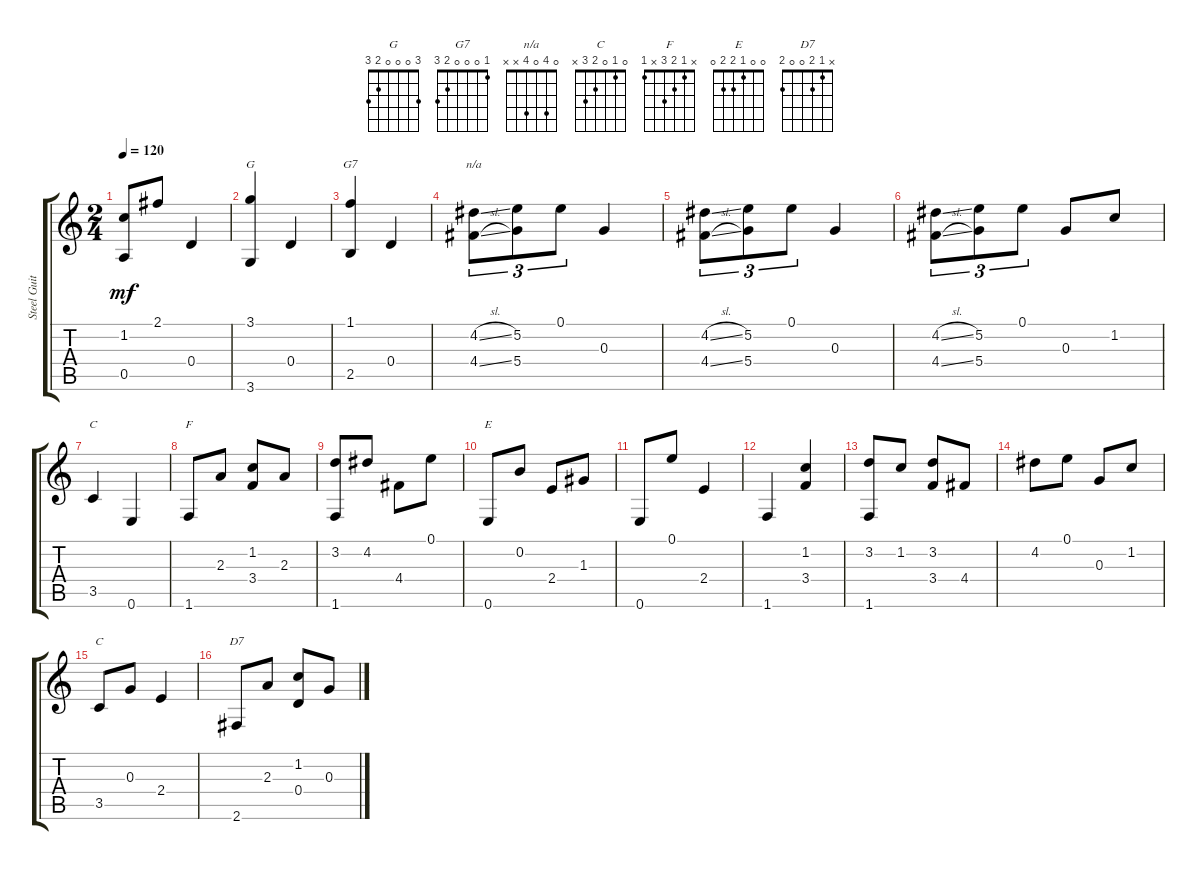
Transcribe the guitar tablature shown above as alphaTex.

\track ("Steel Guitar" "Steel Guit") {instrument acousticguitarsteel}
\staff {score tabs}
\tuning (E4 B3 G3 D3 A2 E2) {hide}
\chord ("G" 3 0 0 0 2 3)
\chord ("G7" 1 0 0 0 2 3)
\chord ("n/a" 0 4 0 4 x x)
\chord ("C" 0 1 0 2 3 0)
\chord ("F" x 1 2 3 x 1)
\chord ("E" 0 0 1 2 2 0)
\chord ("C" 0 1 0 2 3 x)
\chord ("D7" x 1 2 0 0 2)
\ts (2 4)
\tempo 120
\clef g2
\ks c
(1.2 0.5).8{dy mf} 2.1.8 0.4.4 |
(3.1 3.6).4{ch "G"} 0.4.4 |
(1.1 2.5).4{ch "G7"} 0.4.4 |
(4.2{sl} 4.4{sl}).8{tu (3 2) ch "n/a"} (5.2 5.4).8{tu (3 2)} 0.1.8{tu (3 2)} 0.3.4 |
(4.2{sl} 4.4{sl}).8{tu (3 2)} (5.2 5.4).8{tu (3 2)} 0.1.8{tu (3 2)} 0.3.4 |
(4.2{sl} 4.4{sl}).8{tu (3 2)} (5.2 5.4).8{tu (3 2)} 0.1.8{tu (3 2)} 0.3.8 1.2.8 |
3.5.4{ch "C"} 0.6.4 |
1.6.8{ch "F"} 2.3.8 (1.2 3.4).8 2.3.8 |
(3.2 1.6).8 4.2.8 4.4.8 0.1.8 |
0.6.8{ch "E"} 0.2.8 2.4.8 1.3.8 |
0.6.8 0.1.8 2.4.4 |
1.6.4 (1.2 3.4).4 |
(3.2 1.6).8 1.2.8 (3.2 3.4).8 4.4.8 |
4.2.8 0.1.8 0.3.8 1.2.8 |
3.5.8{ch "C"} 0.3.8 2.4.4 |
2.6.8{ch "D7"} 2.3.8 (1.2 0.4).8 0.3.8
